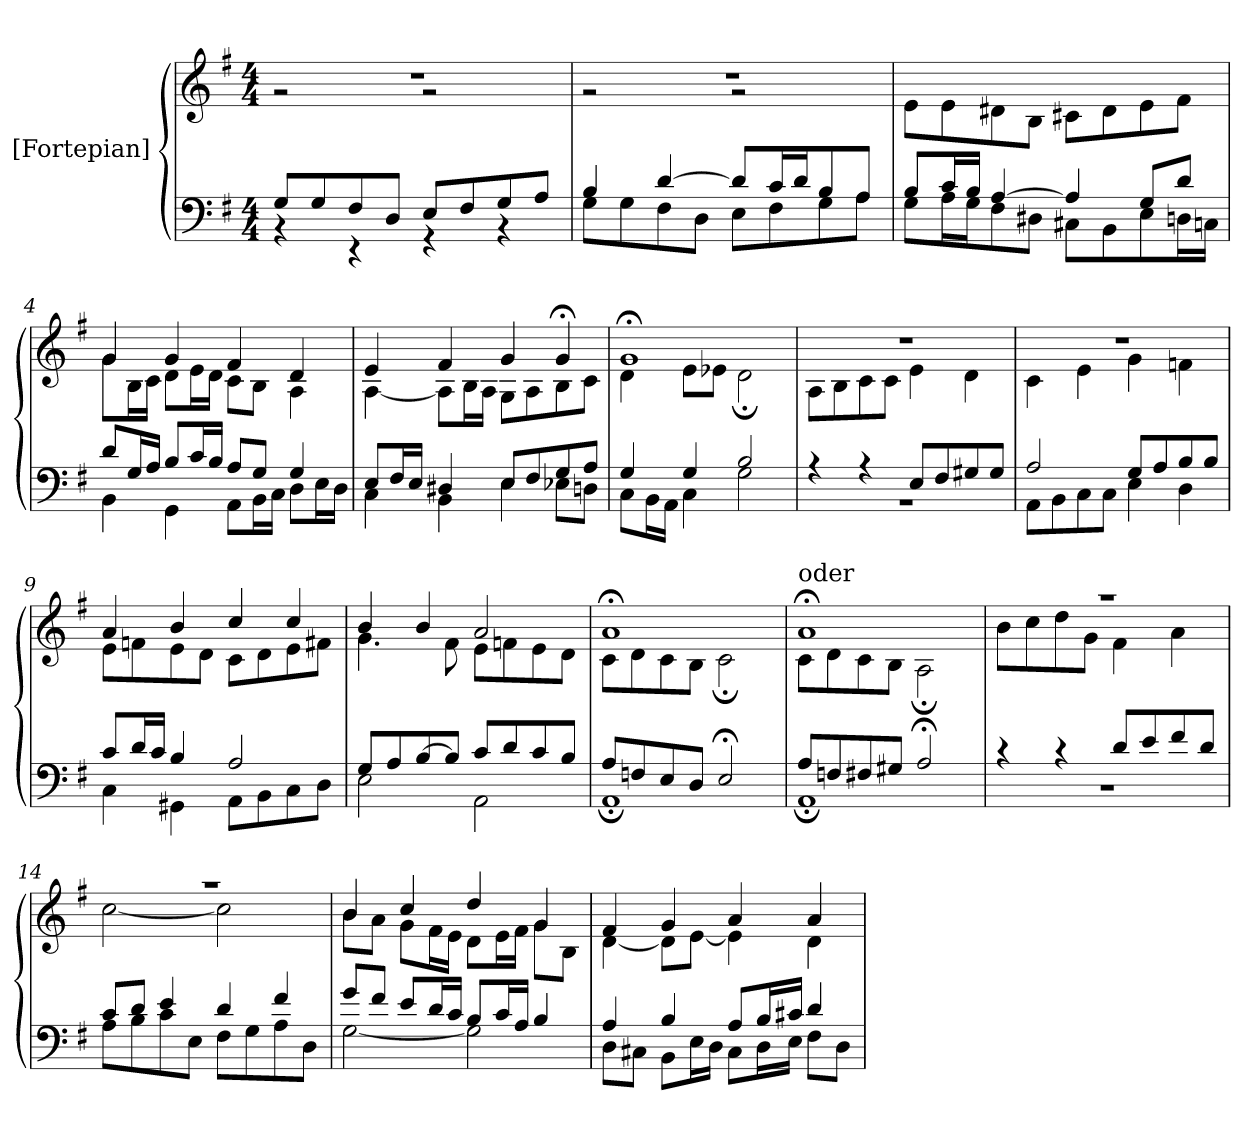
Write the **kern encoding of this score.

**kern	**kern
*part2	*part1
*staff2	*staff1
*I"[Fortepian]	*I"[Fortepian]
*clefF4	*clefG2
*k[f#]	*k[f#]
*G:	*G:
*M4/4	*M4/4
=1	=1
*^	*^
8G/L	4r	1r	2r
8G/	.	.	.
8F#/	4r	.	.
8D/J	.	.	.
8E/L	4r	.	2r
8F#/	.	.	.
8G/	4r	.	.
8A/J	.	.	.
=2	=2	=2	=2
4B/	8G\L	1rdd	2r
.	8G\	.	.
[4d/	8F#\	.	.
.	8D\J	.	.
8d/L]	8E\L	.	2r
16c/L	8F#\	.	.
16d/J	.	.	.
8B/	8G\	.	.
8A/J	8A\J	.	.
*	*	*v	*v
=3	=3	=3
8B/L	8G\L	8e\L
16c/L	16A\L	8e\
16B/JJ	16G\J	.
[4A/	8F#\	8d#X\
.	8D#X\J	8B\J
4A/]	8C#X\L	8c#X\L
.	8BB\	8d#\
8G/L	8E\	8e\
8d/J	16Dn\L	8f#\J
.	16Cn\JJ	.
=4	=4	=4
*	*	*^
8d/L	4BB\	4g/	8g\L
16G/L	.	.	16B\L
16A/JJ	.	.	16c\JJ
8B/L	4GG\	4g/	8d\L
16c/L	.	.	16e\L
16B/JJ	.	.	16d\JJ
8A/L	8AA\L	4f#/	8c\L
8G/J	16BB\L	.	8B\J
.	16C\JJ	.	.
4G/	8D\L	4d/	4A\
.	16E\L	.	.
.	16D\JJ	.	.
=5	=5	=5	=5
8E/L	4C\	4e/	[4A\
16F#/L	.	.	.
16E/JJ	.	.	.
4D#X/	4BB\	4f#/	8A\L]
.	.	.	16B\L
.	.	.	16A\JJ
8E/L	4E\	4g/	8G\L
8F#/	.	.	8A\
8G/	8E-X\L	4g;</	8B\
8A/J	8Dn\J	.	8c\J
=6	=6	=6	=6
4G/	8C\L	1g;<	4d\
.	16BB\L	.	.
.	16AA\JJ	.	.
4G/	4C\	.	8e\L
.	.	.	8e-X\J
2B/	2G\	.	2d;<\
=7	=7	=7	=7
4r	1r	1r	8A\L
.	.	.	8B\
4r	.	.	8c\
.	.	.	8c\J
8E/L	.	.	4e\
8F#/	.	.	.
8G#X/	.	.	4d\
8G#/J	.	.	.
=8	=8	=8	=8
2A/	8AA\L	1r	4c\
.	8BB\	.	.
.	8C\	.	4e\
.	8C\J	.	.
8G/L	4E\	.	4g\
8A/	.	.	.
8B/	4D\	.	4fn\
8B/J	.	.	.
=9	=9	=9	=9
8c/L	4C\	4a/	8e\L
16d/L	.	.	8fn\
16c/JJ	.	.	.
4B/	4GG#X\	4b/	8e\
.	.	.	8d\J
2A/	8AA\L	4cc/	8c\L
.	8BB\	.	8d\
.	8C\	4cc/	8e\
.	8D\J	.	8f#X\J
=10	=10	=10	=10
8G/L	2E\	4b/	4.g\
8A/	.	.	.
[8B/	.	4b/	.
8B/J]	.	.	8f#\
8c/L	2AA\	2a/	8e\L
8d/	.	.	8fn\
8c/	.	.	8e\
8B/J	.	.	8d\J
=11	=11	=11	=11
8A/L	1AA;<	1a;<	8c\L
8Fn/	.	.	8d\
8E/	.	.	8c\
8D/J	.	.	8B\J
2E;</	.	.	2c;<\
=12	=12	=12	=12
!	!	!LO:TX:a:t=oder	!
8A/L	1AA;<	1a;<	8c\L
8Fn/	.	.	8d\
8F#X/	.	.	8c\
8G#X/J	.	.	8B\J
2A;</	.	.	2A;<\
=13	=13	=13	=13
4r	1r	1r	8b\L
.	.	.	8cc\
4r	.	.	8dd\
.	.	.	8g\J
8d/L	.	.	4f#\
8e/	.	.	.
8f#/	.	.	4a\
8d/J	.	.	.
=14	=14	=14	=14
8c/L	8A\L	1r	[2cc\
8d/J	8B\	.	.
4e/	8c\	.	.
.	8E\J	.	.
4d/	8F#\L	.	2cc\]
.	8G\	.	.
4f#/	8A\	.	.
.	8D\J	.	.
=15	=15	=15	=15
8g/L	[2G\	4b/	8b\L
8f#/J	.	.	8a\J
8e/L	.	4cc/	8g\L
16d/L	.	.	16f#\L
16c/JJ	.	.	16e\JJ
8B/L	2G\]	4dd/	8d\L
16c/L	.	.	16e\L
16A/JJ	.	.	16f#\JJ
4B/	.	4g/	8g\L
.	.	.	8B\J
=16	=16	=16	=16
4A/	8D\L	4f#/	[4d\
.	8C#X\J	.	.
4B/	8BB\L	4g/	8d\L]
.	16E\L	.	[8e\J
.	16D\JJ	.	.
8A/L	8C#\L	4a/	4e\]
16B/L	16D\L	.	.
16c#X/JJ	16E\JJ	.	.
4d/	8F#\L	4a/	4d\
.	8D\J	.	.
*v	*v	*	*
*	*v	*v
=	=
*-	*-
